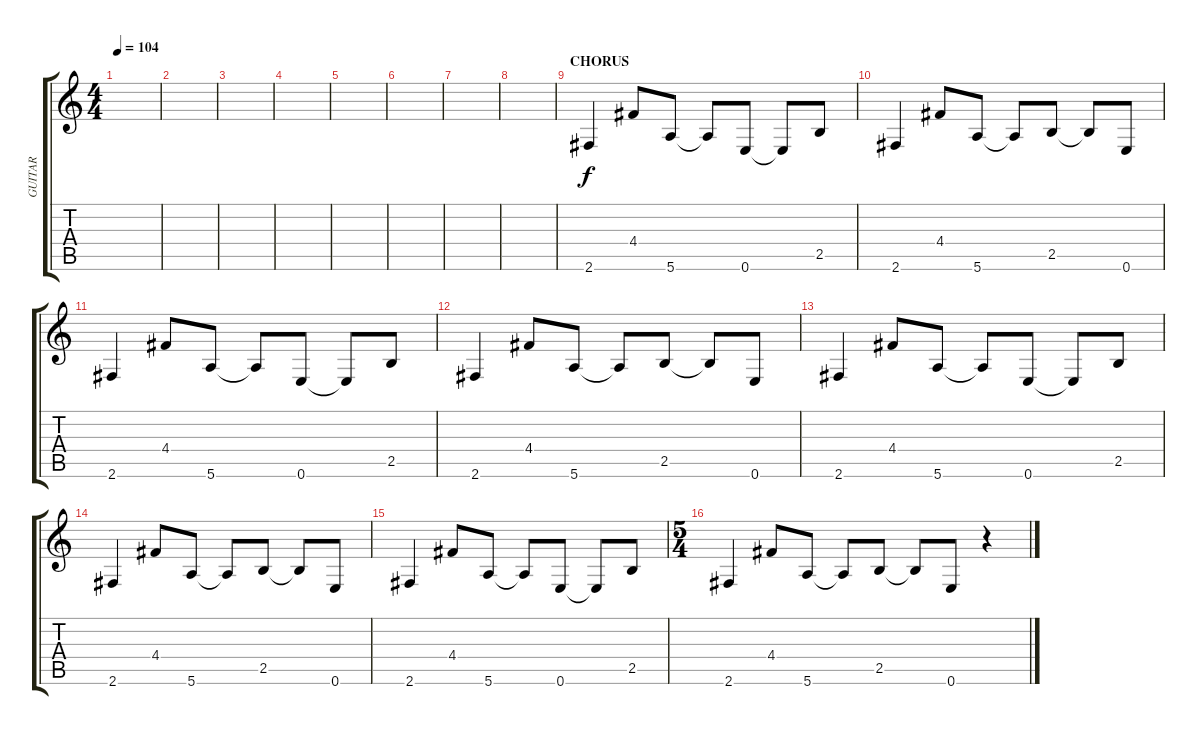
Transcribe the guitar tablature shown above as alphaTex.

\track ("GUITAR" "GUITAR") {instrument distortionguitar}
\staff {score tabs}
\tuning (E4 B3 G3 D3 A2 E2) {hide}
\ts (4 4)
\tempo 104
\clef g2
\ks c
|
|
|
|
|
|
|
|
\section ("" "CHORUS")
2.6.4 4.4.8 5.6.8 5.6{t}.8 0.6.8 0.6{t}.8 2.5.8 |
2.6.4 4.4.8 5.6.8 5.6{t}.8 2.5.8 2.5{t}.8 0.6.8 |
2.6.4 4.4.8 5.6.8 5.6{t}.8 0.6.8 0.6{t}.8 2.5.8 |
2.6.4 4.4.8 5.6.8 5.6{t}.8 2.5.8 2.5{t}.8 0.6.8 |
2.6.4 4.4.8 5.6.8 5.6{t}.8 0.6.8 0.6{t}.8 2.5.8 |
2.6.4 4.4.8 5.6.8 5.6{t}.8 2.5.8 2.5{t}.8 0.6.8 |
2.6.4 4.4.8 5.6.8 5.6{t}.8 0.6.8 0.6{t}.8 2.5.8 |
\ts (5 4)
2.6.4 4.4.8 5.6.8 5.6{t}.8 2.5.8 2.5{t}.8 0.6.8 r.4
